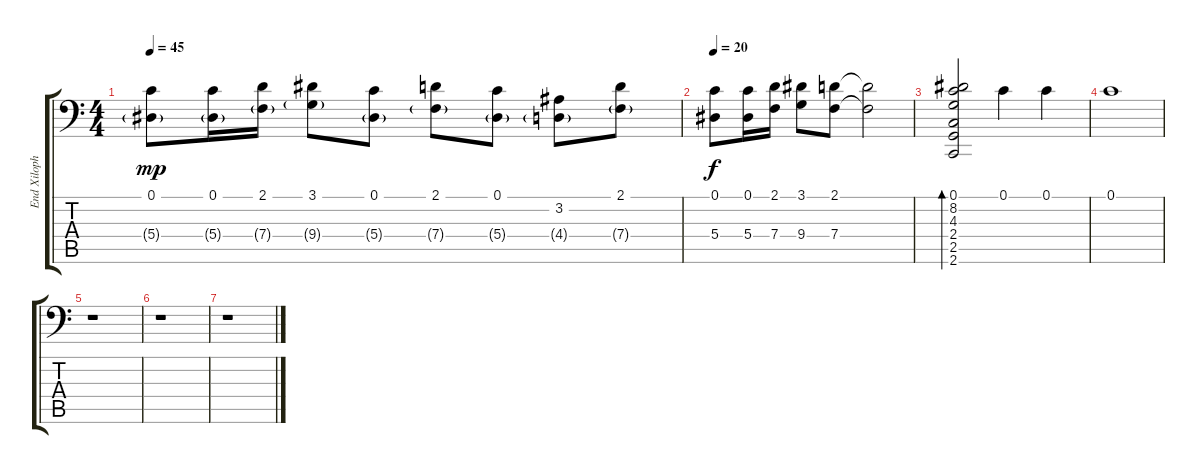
\track ("End Xilophone" "End Xiloph") {instrument musicbox}
\staff {score tabs}
\tuning (C4 G3 Eb3 Bb2 F2 Bb1) {hide}
\ts (4 4)
\tempo 45
\clef f4
\ks c
(0.1 5.4{g}).8{dy mp volume 12} (0.1 5.4{g}).16 (2.1 7.4{g}).16 (3.1 9.4{g}).8 (0.1 5.4{g}).8 (2.1 7.4{g}).8 (0.1 5.4{g}).8 (3.2 4.4{g}).8 (2.1 7.4{g}).8 |
\tempo 20
(0.1 5.4).8{dy f} (0.1 5.4).16 (2.1 7.4).16 (3.1 9.4).8 (2.1 7.4).8 (2.1{t} 7.4{t}).2 |
(0.1 8.2 4.3 2.4 2.5 2.6).2{bd 240} 0.1.4 0.1.4 |
0.1.1 |
r.1 |
r.1 |
r.1
